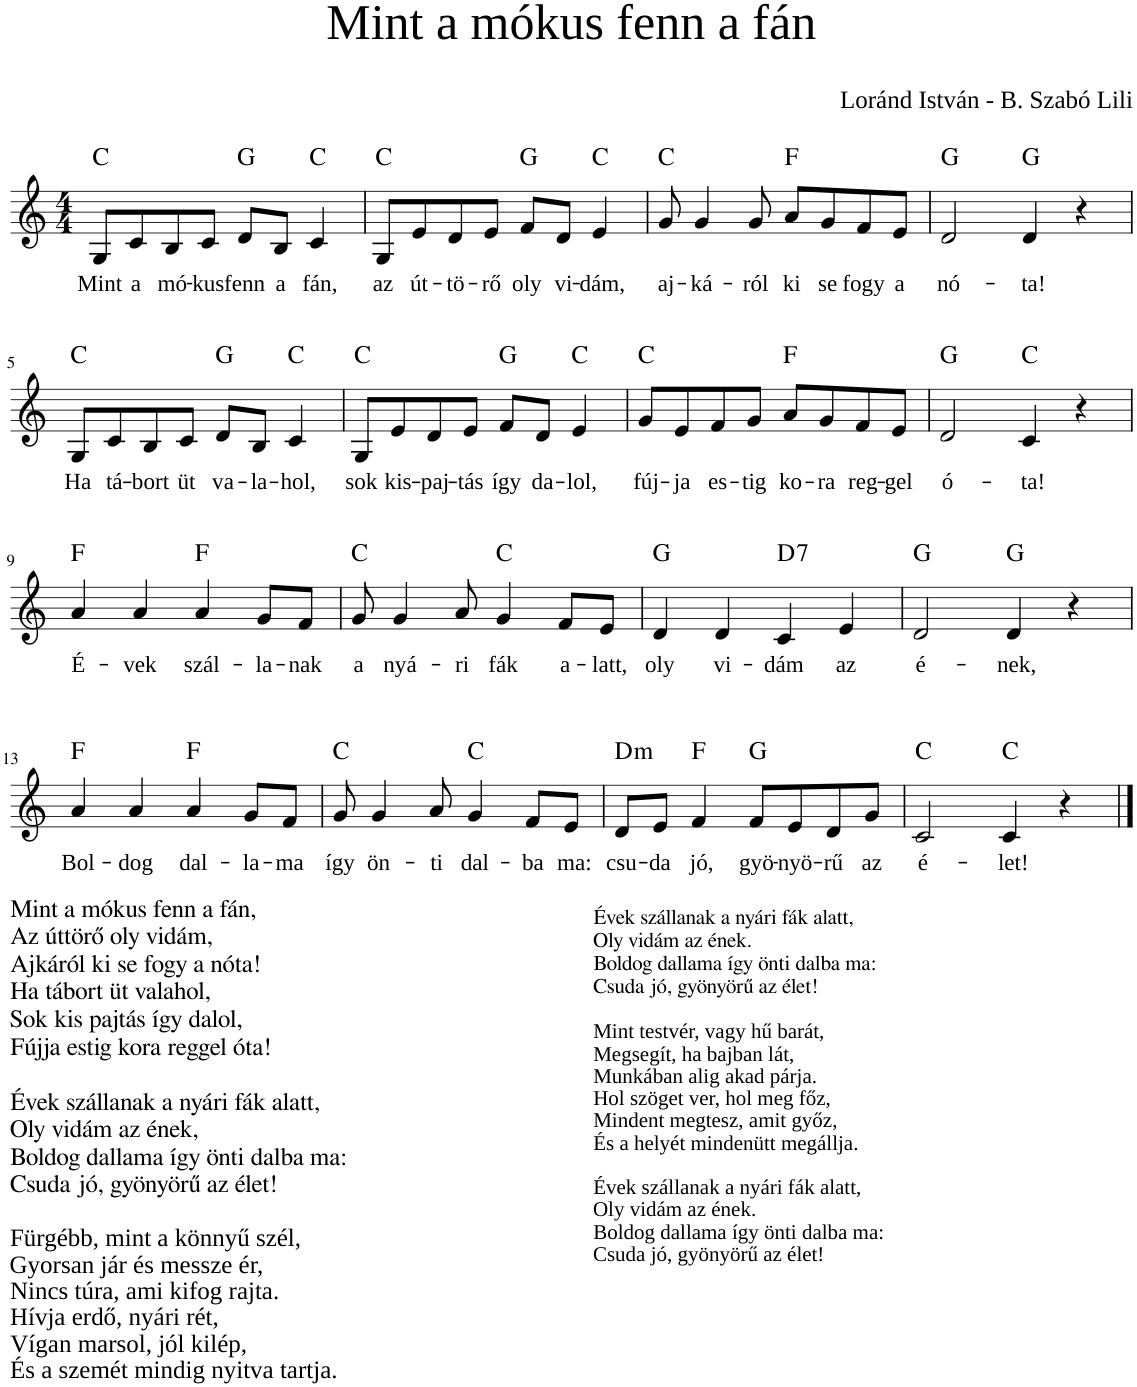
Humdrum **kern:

**kern	**text	**harte
*part1	*part1	*part1
*staff1	*staff1	*
*I"Piano	*	*
*I'Pno	*	*
*clefG2	*	*
*k[]	*	*
*M4/4	*	*
=1	=1	=1
!	!LO:LY:b	!LO:H:kt=N.C.
8G/L	Mint	N
!	!LO:LY:b	!
8c/	a	.
!	!LO:LY:b	!
8B/	mó-	.
!	!LO:LY:b	!
8c/J	-kus	.
!	!LO:LY:b	!LO:H:kt=N.C.
8d/L	fenn	N
!	!LO:LY:b	!
8B/J	a	.
!	!LO:LY:b	!LO:H:kt=N.C.
4c/	fán,	N
=2	=2	=2
!	!LO:LY:b	!LO:H:kt=N.C.
8G/L	az	N
!	!LO:LY:b	!
8e/	út-	.
!	!LO:LY:b	!
8d/	-tö-	.
!	!LO:LY:b	!
8e/J	-rő	.
!	!LO:LY:b	!LO:H:kt=N.C.
8f/L	oly	N
!	!LO:LY:b	!
8d/J	vi-	.
!	!LO:LY:b	!LO:H:kt=N.C.
4e/	-dám,	N
=3	=3	=3
!	!LO:LY:b	!LO:H:kt=N.C.
8g/	aj-	N
!	!LO:LY:b	!
4g/	-ká-	.
!	!LO:LY:b	!
8g/	-ról	.
!	!LO:LY:b	!LO:H:kt=N.C.
8a/L	ki	N
!	!LO:LY:b	!
8g/	se	.
!	!LO:LY:b	!
8f/	fogy	.
!	!LO:LY:b	!
8e/J	a	.
=4	=4	=4
!	!LO:LY:b	!LO:H:kt=N.C.
2d/	nó-	N
!	!LO:LY:b	!LO:H:kt=N.C.
4d/	-ta!	N
4r	.	.
!!LO:LB:g=z
=5	=5	=5
!	!LO:LY:b	!LO:H:kt=N.C.
8G/L	Ha	N
!	!LO:LY:b	!
8c/	tá-	.
!	!LO:LY:b	!
8B/	-bort	.
!	!LO:LY:b	!
8c/J	üt	.
!	!LO:LY:b	!LO:H:kt=N.C.
8d/L	va-	N
!	!LO:LY:b	!
8B/J	-la-	.
!	!LO:LY:b	!LO:H:kt=N.C.
4c/	-hol,	N
=6	=6	=6
!	!LO:LY:b	!LO:H:kt=N.C.
8G/L	sok	N
!	!LO:LY:b	!
8e/	kis-	.
!	!LO:LY:b	!
8d/	-paj-	.
!	!LO:LY:b	!
8e/J	-tás	.
!	!LO:LY:b	!LO:H:kt=N.C.
8f/L	így	N
!	!LO:LY:b	!
8d/J	da-	.
!	!LO:LY:b	!LO:H:kt=N.C.
4e/	-lol,	N
=7	=7	=7
!	!LO:LY:b	!LO:H:kt=N.C.
8g/L	fúj-	N
!	!LO:LY:b	!
8e/	-ja	.
!	!LO:LY:b	!
8f/	es-	.
!	!LO:LY:b	!
8g/J	-tig	.
!	!LO:LY:b	!LO:H:kt=N.C.
8a/L	ko-	N
!	!LO:LY:b	!
8g/	-ra	.
!	!LO:LY:b	!
8f/	reg-	.
!	!LO:LY:b	!
8e/J	-gel	.
=8	=8	=8
!	!LO:LY:b	!LO:H:kt=N.C.
2d/	ó-	N
!	!LO:LY:b	!LO:H:kt=N.C.
4c/	-ta!	N
4r	.	.
!!LO:LB:g=z
=9	=9	=9
!	!LO:LY:b	!LO:H:kt=N.C.
4a/	É-	N
!	!LO:LY:b	!
4a/	-vek	.
!	!LO:LY:b	!LO:H:kt=N.C.
4a/	szál-	N
!	!LO:LY:b	!
8g/L	-la-	.
!	!LO:LY:b	!
8f/J	-nak	.
=10	=10	=10
!	!LO:LY:b	!LO:H:kt=N.C.
8g/	a	N
!	!LO:LY:b	!
4g/	nyá-	.
!	!LO:LY:b	!
8a/	-ri	.
!	!LO:LY:b	!LO:H:kt=N.C.
4g/	fák	N
!	!LO:LY:b	!
8f/L	a-	.
!	!LO:LY:b	!
8e/J	-latt,	.
=11	=11	=11
!	!LO:LY:b	!LO:H:kt=N.C.
4d/	oly	N
!	!LO:LY:b	!
4d/	vi-	.
!	!LO:LY:b	!LO:H:kt=7
4c/	-dám	D:7
!	!LO:LY:b	!
4e/	az	.
=12	=12	=12
!	!LO:LY:b	!LO:H:kt=N.C.
2d/	é-	N
!	!LO:LY:b	!LO:H:kt=N.C.
4d/	-nek,	N
4r	.	.
!!LO:LB:g=z
=13	=13	=13
!	!LO:LY:b	!LO:H:kt=N.C.
4a/	Bol-	N
!	!LO:LY:b	!
4a/	-dog	.
!	!LO:LY:b	!LO:H:kt=N.C.
4a/	dal-	N
!	!LO:LY:b	!
8g/L	-la-	.
!	!LO:LY:b	!
8f/J	-ma	.
=14	=14	=14
!	!LO:LY:b	!LO:H:kt=N.C.
8g/	így	N
!	!LO:LY:b	!
4g/	ön-	.
!	!LO:LY:b	!
8a/	-ti	.
!	!LO:LY:b	!LO:H:kt=N.C.
4g/	dal-	N
!	!LO:LY:b	!
8f/L	-ba	.
!	!LO:LY:b	!
8e/J	ma:	.
=15	=15	=15
!	!LO:LY:b	!LO:H:kt=m
8d/L	csu-	D:min
!	!LO:LY:b	!
8e/J	-da	.
!	!LO:LY:b	!LO:H:kt=N.C.
4f/	jó,	N
!	!LO:LY:b	!LO:H:kt=N.C.
8f/L	gyö-	N
!	!LO:LY:b	!
8e/	-nyö-	.
!	!LO:LY:b	!
8d/	-rű	.
!	!LO:LY:b	!
8g/J	az	.
=16	=16	=16
!	!LO:LY:b	!LO:H:kt=N.C.
2c/	é-	N
!	!LO:LY:b	!LO:H:kt=N.C.
4c/	-let!	N
4r	.	.
==	==	==
*-	*-	*-
